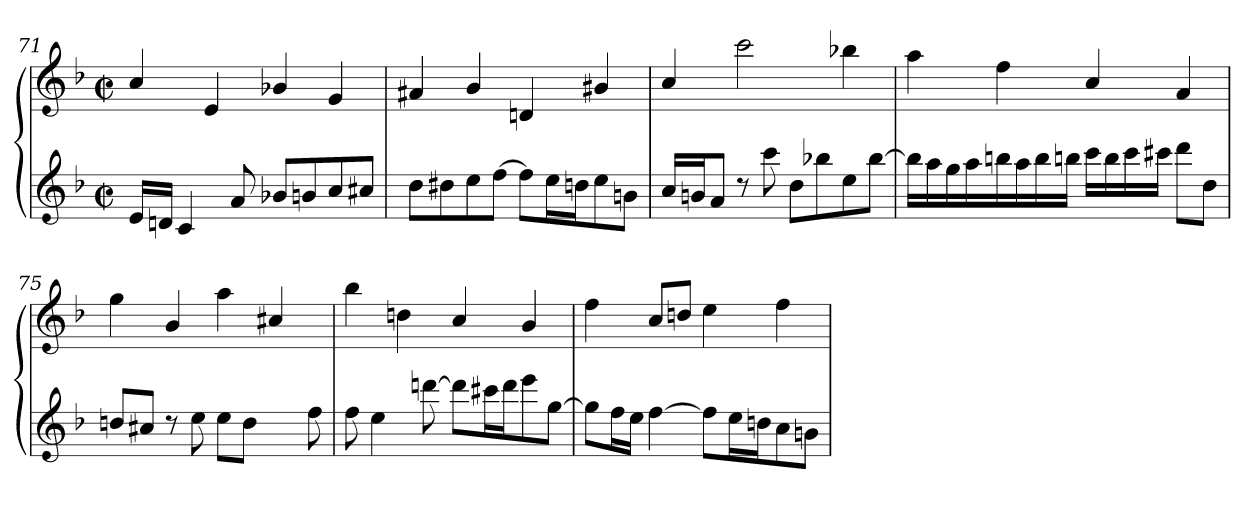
**kern	**kern
*part1	*part1
*staff2	*staff1
!!LO:LB:g=z
*clefG3	*clefG3
*k[b-]	*k[b-]
*M2/2	*M2/2
*met(c|)	*met(c|)
=71	=71
16c/LL	4a/
16Bn/JJ	.
4A/	.
.	4c/
8f/	.
8g-X/L	4g-/
8gn/	.
8a/	4e/
8a#X/J	.
=72	=72
8b-\L	4f#X/
8b#X\	.
8cc\	4g/
[>8dd\J	.
8dd\L]	4Bn/
16cc\L	.
16bn\J	.
8cc\	4g#X/
8gn\J	.
=73	=73
16a/LL	4a/
16gn/J	.
8f/J	.
8rb	2aa\
8aa\	.
8b-\L	.
8gg-X\	.
8cc\	4gg-\
[>8gg-\J	.
=74	=74
16gg-\LL]	4ff\
16ff\	.
16ee\	.
16ff\	.
16gg\	4dd\
16ff\	.
16gg\	.
16ggn\JJ	.
16aa\LL	4a/
16gg\	.
16aa\	.
16aa#X\JJ	.
8bb-\L	4f/
8b-\J	.
!!LO:PB:g=z
=75	=75
*^	*
1ryy	8b/L	4ee\
.	8a#X/J	.
.	8rb	4g/
.	8cc\	.
.	8cc\L	4ff\
.	8b\J	.
.	4.ryy	4a#/
8dd\	.	8ryy
*v	*v	*
=76	=76
8dd\	4gg\
4cc\	.
.	4b\
[>8bb\	.
8bb\L]	4a/
16aa#X\L	.
16bb\J	.
8ccc\	4g/
[>8ee\J	.
=77	=77
8ee\L]	4dd\
16dd\L	.
16cc\JJ	.
[>4dd\	8a/L
.	8bn/J
8dd\L]	4cc\
16cc\L	.
16b\J	.
8a\	4dd\
8gn\J	.
=	=
*-	*-
